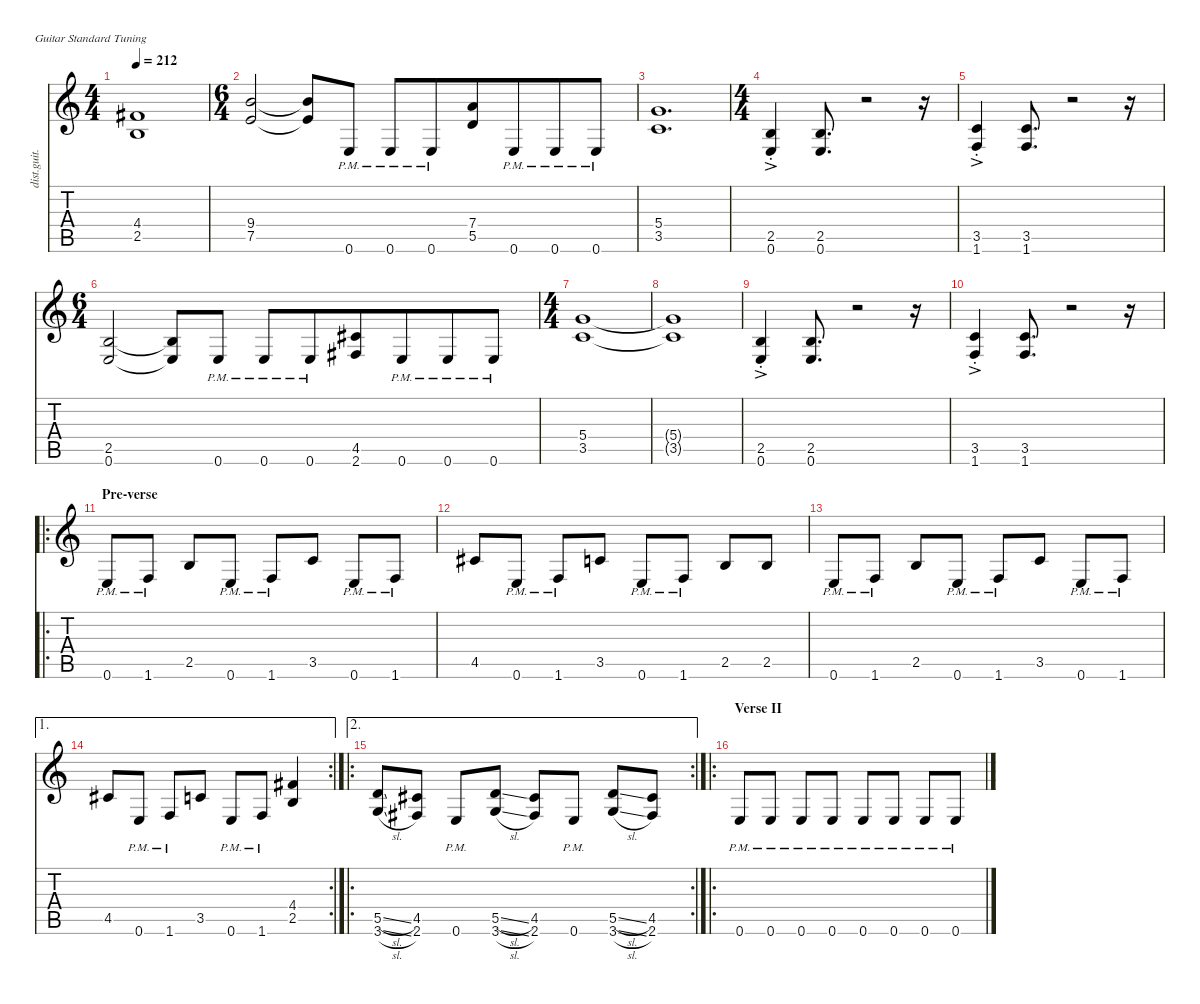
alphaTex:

\defaultSystemsLayout 4
\hideDynamics
\bracketExtendMode nobrackets
\track ("Rhythm Guitar (Kirk)" "dist.guit.") {instrument distortionguitar}
\staff {score tabs}
\tuning (E4 B3 G3 D3 A2 E2)
\ts (4 4)
\beaming (8 2 2 2 2)
\tempo 212
\clef g2
\ks c
(4.4{acc #} 2.5).1{dy f} |
\ts (6 4)
\beaming (8 2 2 2 6)
(9.4 7.5).2 (9.4{t} 7.5{t}).8 0.6{pm}.8 0.6{pm}.8 0.6{pm}.8 (7.4 5.5).8 0.6{pm}.8 0.6{pm}.8 0.6{pm}.8 |
(5.4 3.5).1{d} |
\ts (4 4)
\beaming (8 2 2 2 2)
(2.5{ac st} 0.6{ac st}).4{dy mp} (2.5 0.6).8{d dy mf} r.2 r.16 |
(3.5{ac st} 1.6{ac st}).4{dy mp} (3.5 1.6).8{d dy mf} r.2 r.16 |
\ts (6 4)
\beaming (8 2 2 2 6)
(2.5 0.6).2{dy f} (2.5{t} 0.6{t}).8 0.6{pm}.8 0.6{pm}.8 0.6{pm}.8 (4.5{acc #} 2.6{acc #}).8 0.6{pm}.8 0.6{pm}.8 0.6{pm}.8 |
\ts (4 4)
\beaming (8 2 2 2 2)
(5.4 3.5).1 |
(5.4{t} 3.5{t}).1 |
(2.5{ac st} 0.6{ac st}).4{dy mp} (2.5 0.6).8{d dy mf} r.2 r.16 |
(3.5{ac st} 1.6{ac st}).4{dy mp} (3.5 1.6).8{d dy mf} r.2 r.16 |
\ro
\section ("" "Pre-verse")
0.6{pm}.8 1.6{pm}.8 2.5.8 0.6{pm}.8 1.6{pm}.8 3.5.8 0.6{pm}.8 1.6{pm}.8 |
4.5{acc #}.8 0.6{pm}.8 1.6{pm}.8 3.5.8 0.6{pm}.8 1.6{pm}.8 2.5.8 2.5.8 |
0.6{pm}.8 1.6{pm}.8 2.5.8 0.6{pm}.8 1.6{pm}.8 3.5.8 0.6{pm}.8 1.6{pm}.8 |
\ae 1
\rc 2
4.5{acc #}.8 0.6{pm}.8 1.6{pm}.8 3.5.8 0.6{pm}.8 1.6{pm}.8 (4.4{acc #} 2.5).4 |
\ae 2
\ro
\rc 2
(5.5{sl} 3.6{sl}).8 (4.5{acc #} 2.6{acc #}).8 0.6{pm}.8 (5.5{sl} 3.6{sl}).8 (4.5{acc #} 2.6{acc #}).8 0.6{pm}.8 (5.5{sl} 3.6{sl}).8 (4.5{acc #} 2.6{acc #}).8 |
\ro
\section ("" "Verse II")
0.6{pm}.8 0.6{pm}.8 0.6{pm}.8 0.6{pm}.8 0.6{pm}.8 0.6{pm}.8 0.6{pm}.8 0.6{pm}.8
